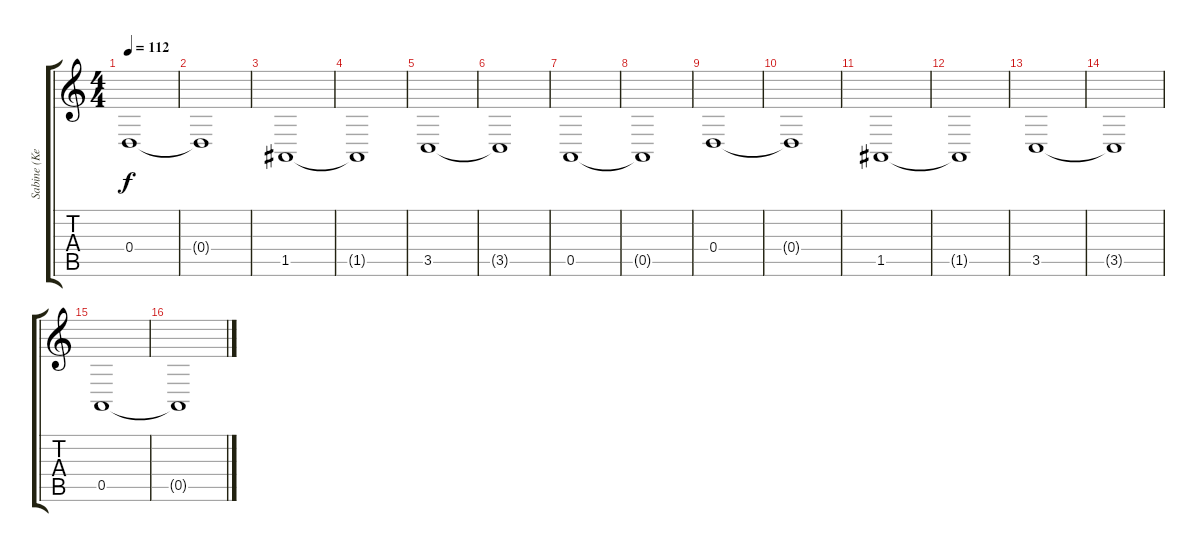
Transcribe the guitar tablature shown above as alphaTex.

\track ("Sabine (KeybLow)" "Sabine (Ke") {instrument stringensemble1}
\staff {score tabs}
\tuning (E4 B3 G3 D3 A2 E2) {hide}
\ts (4 4)
\tempo 112
\clef g2
\ks c
0.4.1{dy f volume 13} |
0.4{t}.1 |
1.5.1 |
1.5{t}.1 |
3.5.1 |
3.5{t}.1 |
0.5.1 |
0.5{t}.1 |
0.4.1 |
0.4{t}.1 |
1.5.1 |
1.5{t}.1 |
3.5.1 |
3.5{t}.1 |
0.5.1 |
0.5{t}.1
